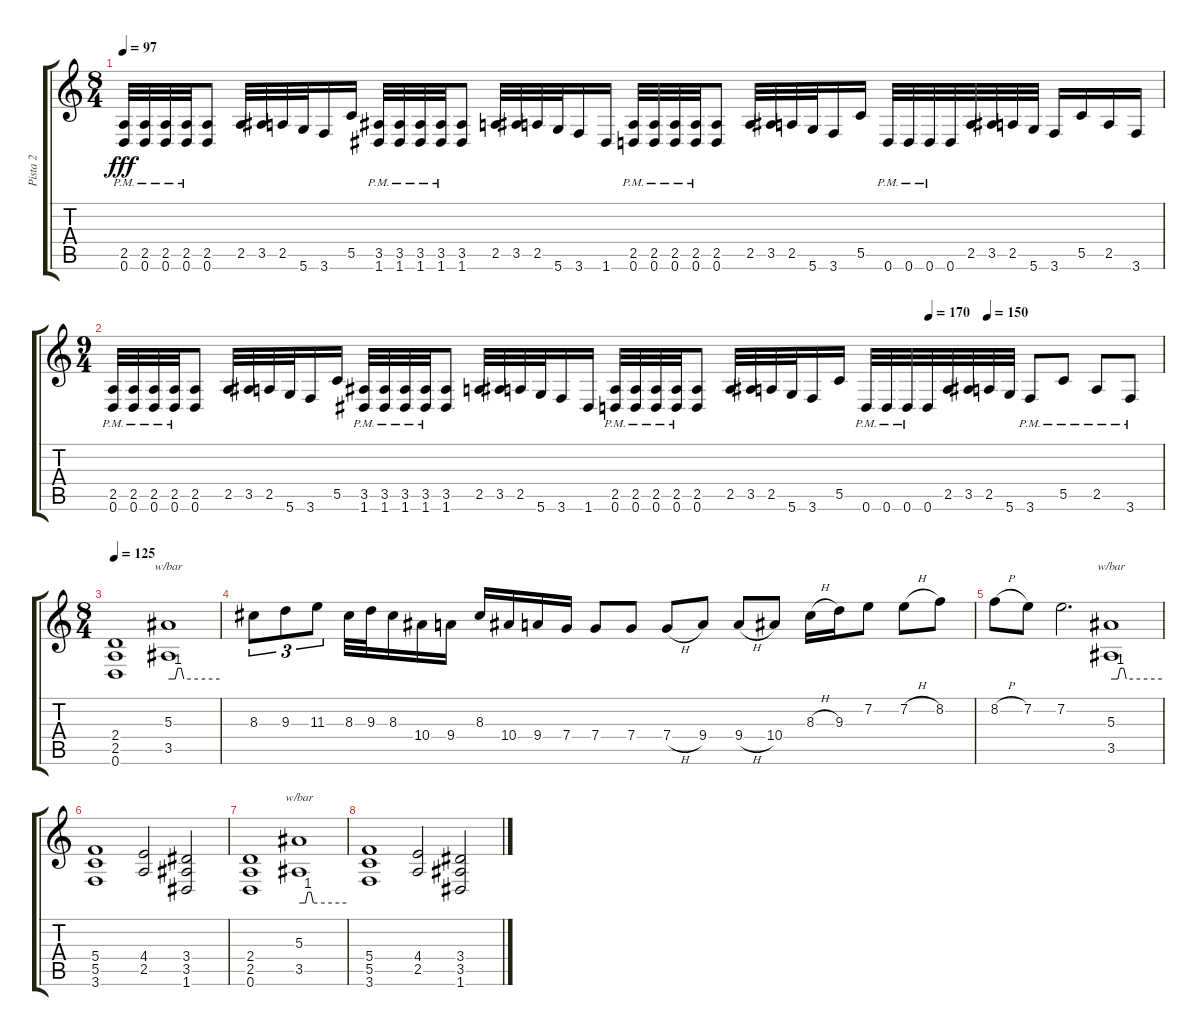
\track ("Pista 2" "Pista 2") {instrument distortionguitar}
\staff {score tabs}
\tuning (D4 A3 F3 C3 G2 D2) {hide}
\ts (8 4)
\tempo 97
\clef g2
\ks c
(2.5{pm} 0.6{pm}).32{dy fff} (2.5{pm} 0.6{pm}).32 (2.5{pm} 0.6{pm}).32 (2.5{pm} 0.6{pm}).32 (2.5 0.6).8 2.5.32 3.5.32 2.5.32 5.6.32 3.6.16 5.5.16 (3.5{pm} 1.6{pm}).32 (3.5{pm} 1.6{pm}).32 (3.5{pm} 1.6{pm}).32 (3.5{pm} 1.6{pm}).32 (3.5 1.6).8 2.5.32 3.5.32 2.5.32 5.6.32 3.6.16 1.6.16 (2.5{pm} 0.6{pm}).32 (2.5{pm} 0.6{pm}).32 (2.5{pm} 0.6{pm}).32 (2.5{pm} 0.6{pm}).32 (2.5 0.6).8 2.5.32 3.5.32 2.5.32 5.6.32 3.6.16 5.5.16 0.6{pm}.32 0.6{pm}.32 0.6{pm}.32 0.6.32 2.5.32 3.5.32 2.5.32 5.6.32 3.6.16 5.5.16 2.5.16 3.6.16 |
\ts (9 4)
\tempo (170 0.7777777777777778)
\tempo (150 0.8333333333333334)
(2.5{pm} 0.6{pm}).32 (2.5{pm} 0.6{pm}).32 (2.5{pm} 0.6{pm}).32 (2.5{pm} 0.6{pm}).32 (2.5 0.6).8 2.5.32 3.5.32 2.5.32 5.6.32 3.6.16 5.5.16 (3.5{pm} 1.6{pm}).32 (3.5{pm} 1.6{pm}).32 (3.5{pm} 1.6{pm}).32 (3.5{pm} 1.6{pm}).32 (3.5 1.6).8 2.5.32 3.5.32 2.5.32 5.6.32 3.6.16 1.6.16 (2.5{pm} 0.6{pm}).32 (2.5{pm} 0.6{pm}).32 (2.5{pm} 0.6{pm}).32 (2.5{pm} 0.6{pm}).32 (2.5 0.6).8 2.5.32 3.5.32 2.5.32 5.6.32 3.6.16 5.5.16 0.6{pm}.32 0.6{pm}.32 0.6{pm}.32 0.6.32 2.5.32 3.5.32 2.5.32 5.6.32 3.6{pm}.8 5.5{pm}.8 2.5{pm}.8 3.6{pm}.8 |
\ts (8 4)
\tempo 125
(2.4 2.5 0.6).1 (5.3 3.5).1{tbe (custom default 0 0 8 0 11 4 15 4 18 0 60 0)} |
8.3.8{tu (3 2)} 9.3.8{tu (3 2)} 11.3.8{tu (3 2)} 8.3.32 9.3.32 8.3.16 10.4.16 9.4.16 8.3.16 10.4.16 9.4.16 7.4.16 7.4.8 7.4.8 7.4{h}.8 9.4.8 9.4{h}.8 10.4.8 8.3{h}.16 9.3.16 7.2.8 7.2{h}.8 8.2.8 |
8.2{h}.8 7.2.8 7.2.2{d} (5.3 3.5).1{tbe (custom default 0 0 8 0 11 4 15 4 18 0 60 0)} |
(5.4 5.5 3.6).1 (4.4 2.5).2 (3.4 3.5 1.6).2 |
(2.4 2.5 0.6).1 (5.3 3.5).1{tbe (custom default 0 0 8 0 11 4 15 4 18 0 60 0)} |
(5.4 5.5 3.6).1 (4.4 2.5).2 (3.4 3.5 1.6).2
